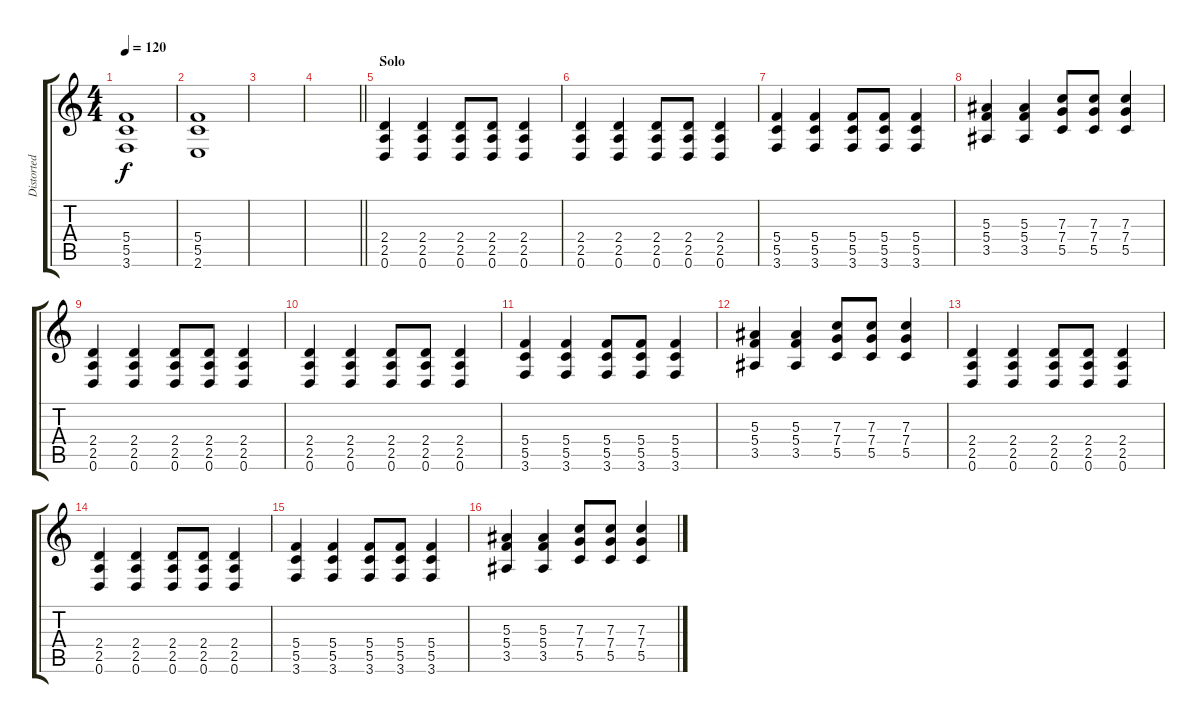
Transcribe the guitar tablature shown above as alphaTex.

\track ("Distorted Rhythm" "Distorted ") {instrument distortionguitar}
\staff {score tabs}
\tuning (D4 A3 F3 C3 G2 D2) {hide}
\ts (4 4)
\tempo 120
\clef g2
\ks c
(5.4 5.5 3.6).1{dy f} |
(5.4 5.5 2.6).1 |
|
\barLineRight lightlight
|
\section ("" "Solo")
(2.4 2.5 0.6).4 (2.4 2.5 0.6).4 (2.4 2.5 0.6).8 (2.4 2.5 0.6).8 (2.4 2.5 0.6).4 |
(2.4 2.5 0.6).4 (2.4 2.5 0.6).4 (2.4 2.5 0.6).8 (2.4 2.5 0.6).8 (2.4 2.5 0.6).4 |
(5.4 5.5 3.6).4 (5.4 5.5 3.6).4 (5.4 5.5 3.6).8 (5.4 5.5 3.6).8 (5.4 5.5 3.6).4 |
(5.3 5.4 3.5).4 (5.3 5.4 3.5).4 (7.3 7.4 5.5).8 (7.3 7.4 5.5).8 (7.3 7.4 5.5).4 |
(2.4 2.5 0.6).4 (2.4 2.5 0.6).4 (2.4 2.5 0.6).8 (2.4 2.5 0.6).8 (2.4 2.5 0.6).4 |
(2.4 2.5 0.6).4 (2.4 2.5 0.6).4 (2.4 2.5 0.6).8 (2.4 2.5 0.6).8 (2.4 2.5 0.6).4 |
(5.4 5.5 3.6).4 (5.4 5.5 3.6).4 (5.4 5.5 3.6).8 (5.4 5.5 3.6).8 (5.4 5.5 3.6).4 |
(5.3 5.4 3.5).4 (5.3 5.4 3.5).4 (7.3 7.4 5.5).8 (7.3 7.4 5.5).8 (7.3 7.4 5.5).4 |
(2.4 2.5 0.6).4 (2.4 2.5 0.6).4 (2.4 2.5 0.6).8 (2.4 2.5 0.6).8 (2.4 2.5 0.6).4 |
(2.4 2.5 0.6).4 (2.4 2.5 0.6).4 (2.4 2.5 0.6).8 (2.4 2.5 0.6).8 (2.4 2.5 0.6).4 |
(5.4 5.5 3.6).4 (5.4 5.5 3.6).4 (5.4 5.5 3.6).8 (5.4 5.5 3.6).8 (5.4 5.5 3.6).4 |
(5.3 5.4 3.5).4 (5.3 5.4 3.5).4 (7.3 7.4 5.5).8 (7.3 7.4 5.5).8 (7.3 7.4 5.5).4
